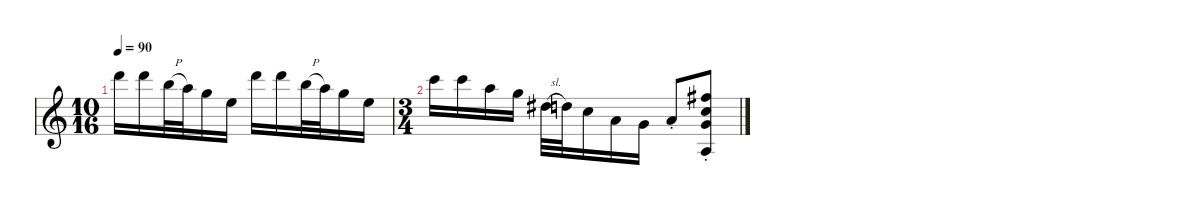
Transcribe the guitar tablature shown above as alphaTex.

\defaultSystemsLayout 4
\hideDynamics
\bracketExtendMode nobrackets
\singleTrackTrackNamePolicy hidden
\multiTrackTrackNamePolicy hidden
\otherSystemsTrackNameOrientation horizontal
\track ("Keyboard" "Keyboard") {instrument overdrivenguitar}
\staff {score}
\tuning (E4 B3 G3 D3 A2 E2)
\ts (10 16)
\beaming (8 2 2 1)
\tempo 90
\clef g2
\ks c
10.1.16{dy mf beam Down} 10.1.16{beam Down} 12.2{h}.32{beam Down} 10.2.32{beam Down} 12.3.16{beam Down beam merge} 9.3.16{beam Down beam split} 10.1.16{beam Down} 10.1.16{beam Down} 12.2{h}.32{beam Down} 10.2.32{beam Down beam merge} 12.3.16{beam Down} 9.3.16{beam Down} |
\ts (3 4)
\beaming (8 2 2 2)
8.1.16{beam Down} 8.1.16{beam Down} 10.2.16{beam Down} 8.2.16{beam Down} 8.3{sl acc #}.32{beam Down} 7.3.32{beam Down} 5.3.16{beam Down} 7.4.16{beam Down} 5.4.16{beam Down} 7.4{st}.8{beam Up} (0.5{st} 5.4{st} 5.3{st} 7.2{st acc #}).8{beam Up}
